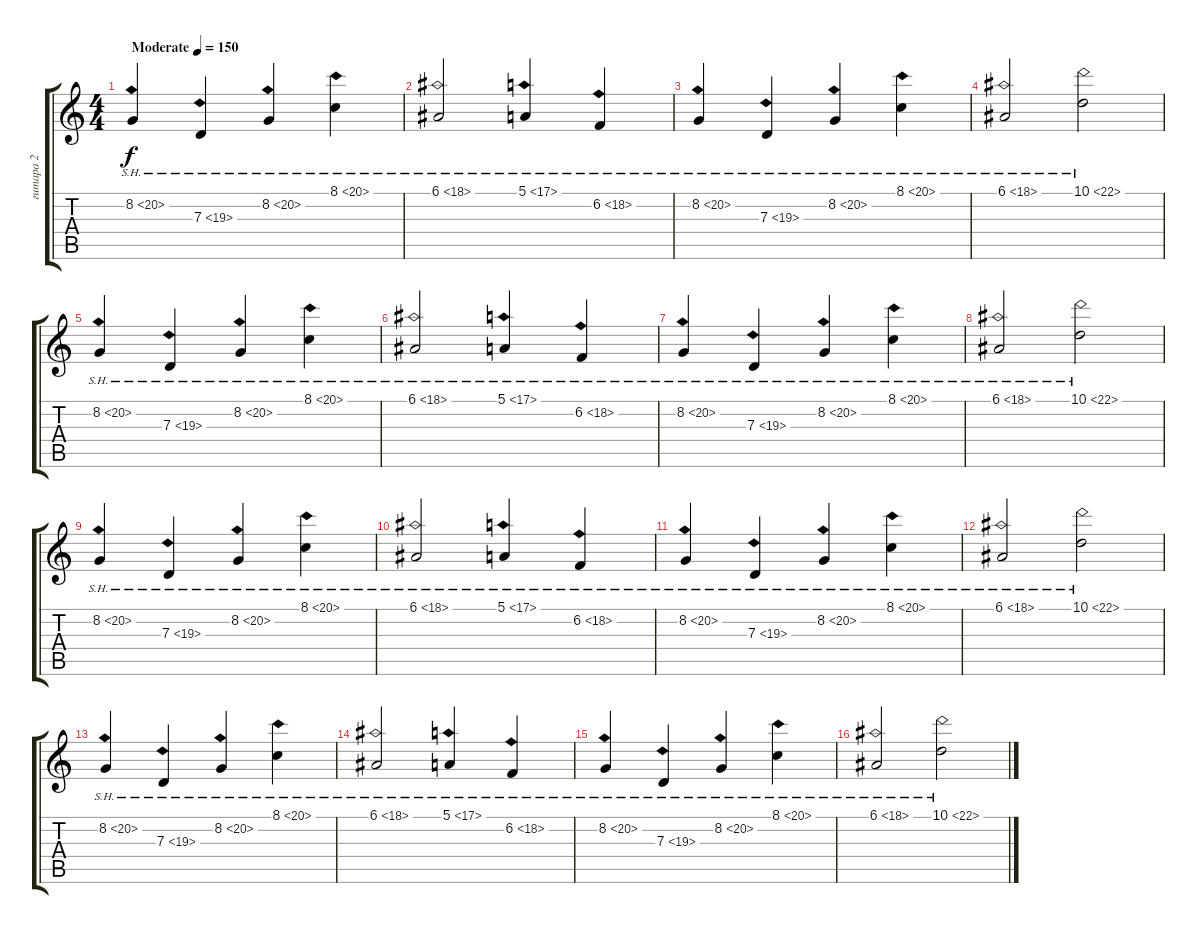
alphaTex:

\track ("гитара 2" "гитара 2") {instrument pizzicatostrings}
\staff {score tabs}
\tuning (E4 B3 G3 D3 A2 E2) {hide}
\ts (4 4)
\tempo (150 "Moderate")
\clef g2
\ks c
8.2{sh 12}.4{dy f instrument pizzicatostrings} 7.3{sh 12}.4 8.2{sh 12}.4 8.1{sh 12}.4 |
6.1{sh 12}.2 5.1{sh 12}.4 6.2{sh 12}.4 |
8.2{sh 12}.4 7.3{sh 12}.4 8.2{sh 12}.4 8.1{sh 12}.4 |
6.1{sh 12}.2 10.1{sh 12}.2 |
8.2{sh 12}.4 7.3{sh 12}.4 8.2{sh 12}.4 8.1{sh 12}.4 |
6.1{sh 12}.2 5.1{sh 12}.4 6.2{sh 12}.4 |
8.2{sh 12}.4 7.3{sh 12}.4 8.2{sh 12}.4 8.1{sh 12}.4 |
6.1{sh 12}.2 10.1{sh 12}.2 |
8.2{sh 12}.4 7.3{sh 12}.4 8.2{sh 12}.4 8.1{sh 12}.4 |
6.1{sh 12}.2 5.1{sh 12}.4 6.2{sh 12}.4 |
8.2{sh 12}.4 7.3{sh 12}.4 8.2{sh 12}.4 8.1{sh 12}.4 |
6.1{sh 12}.2 10.1{sh 12}.2 |
8.2{sh 12}.4 7.3{sh 12}.4 8.2{sh 12}.4 8.1{sh 12}.4 |
6.1{sh 12}.2 5.1{sh 12}.4 6.2{sh 12}.4 |
8.2{sh 12}.4 7.3{sh 12}.4 8.2{sh 12}.4 8.1{sh 12}.4 |
6.1{sh 12}.2 10.1{sh 12}.2
